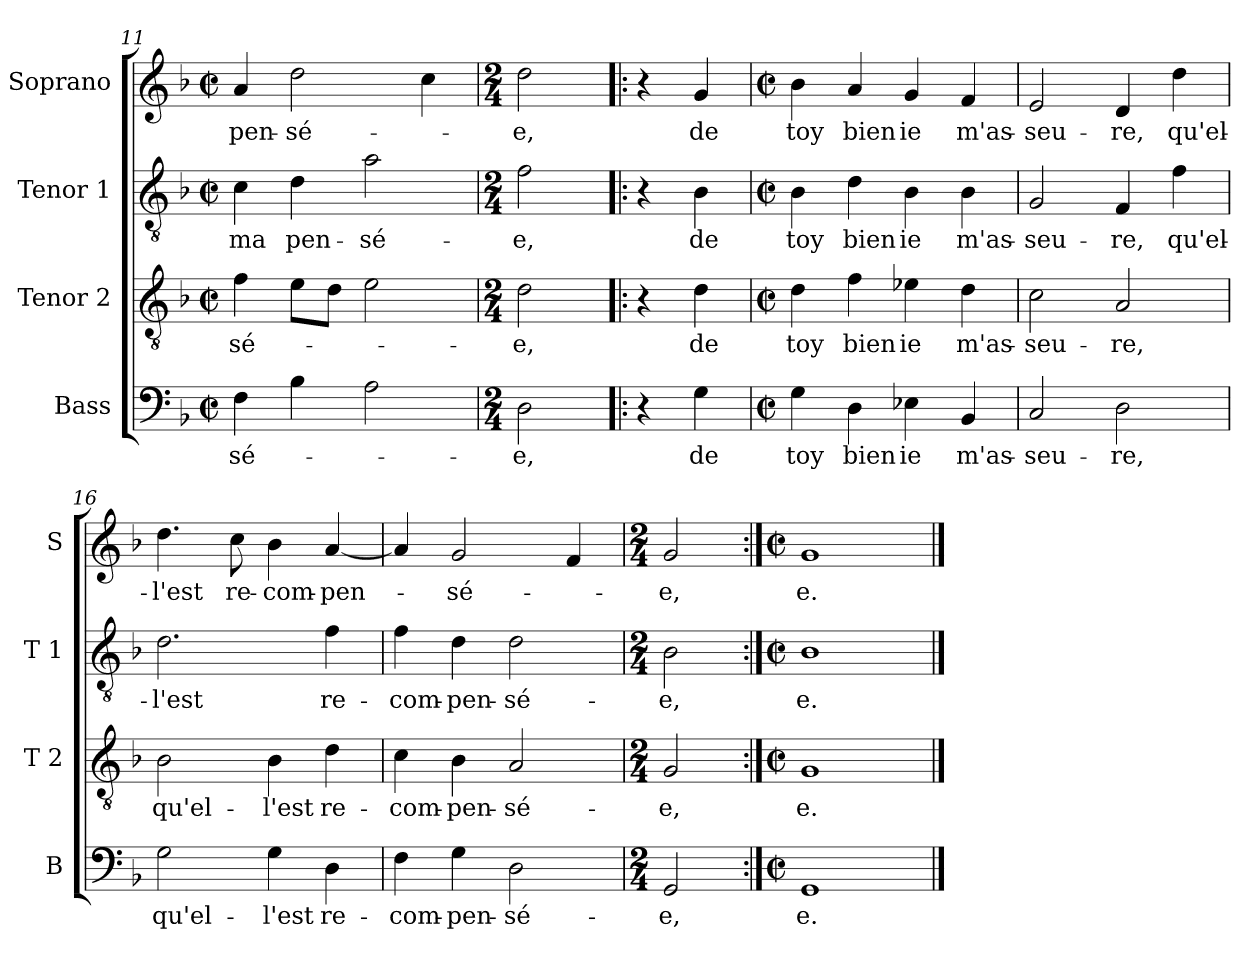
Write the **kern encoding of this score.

**kern	**text	**kern	**text	**kern	**text	**kern	**text
*part4	*part4	*part3	*part3	*part2	*part2	*part1	*part1
*staff4	*staff4	*staff3	*staff3	*staff2	*staff2	*staff1	*staff1
*I"Bass	*	*I"Tenor 2	*	*I"Tenor 1	*	*I"Soprano	*
*I'B	*	*I'T 2	*	*I'T 1	*	*I'S	*
*clefF4	*	*clefGv2	*	*clefGv2	*	*clefG2	*
*k[b-]	*	*k[b-]	*	*k[b-]	*	*k[b-]	*
*F:	*	*F:	*	*F:	*	*F:	*
*M2/2	*	*M2/2	*	*M2/2	*	*M2/2	*
*met(c|)	*	*met(c|)	*	*met(c|)	*	*met(c|)	*
=11	=11	=11	=11	=11	=11	=11	=11
!	!LO:LY:b	!	!LO:LY:b	!	!LO:LY:b	!	!LO:LY:b
4F\	-sé-	4f\	-sé-	4c\	ma	4a/	pen-
!	!	!	!	!	!LO:LY:b	!	!LO:LY:b
4B-\	.	8e\L	.	4d\	pen-	2dd\	-sé-
.	.	8d\J	.	.	.	.	.
!	!	!	!	!	!LO:LY:b	!	!
2A\	.	2e\	.	2a\	-sé-	.	.
.	.	.	.	.	.	4cc\	.
=12	=12	=12	=12	=12	=12	=12	=12
*M2/4	*	*M2/4	*	*M2/4	*	*M2/4	*
!	!LO:LY:b	!	!LO:LY:b	!	!LO:LY:b	!	!LO:LY:b
2D\	-e,	2d\	-e,	2f\	-e,	2dd\	-e,
=13!|:	=13!|:	=13!|:	=13!|:	=13!|:	=13!|:	=13!|:	=13!|:
4r	.	4r	.	4r	.	4r	.
!	!LO:LY:b	!	!LO:LY:b	!	!LO:LY:b	!	!LO:LY:b
4G\	de	4d\	de	4B-\	de	4g/	de
=14	=14	=14	=14	=14	=14	=14	=14
*M2/2	*	*M2/2	*	*M2/2	*	*M2/2	*
*met(c|)	*	*met(c|)	*	*met(c|)	*	*met(c|)	*
!	!LO:LY:b	!	!LO:LY:b	!	!LO:LY:b	!	!LO:LY:b
4G\	toy	4d\	toy	4B-\	toy	4b-\	toy
!	!LO:LY:b	!	!LO:LY:b	!	!LO:LY:b	!	!LO:LY:b
4D\	bien	4f\	bien	4d\	bien	4a/	bien
!	!LO:LY:b	!	!LO:LY:b	!	!LO:LY:b	!	!LO:LY:b
4E-X\	ie	4e-X\	ie	4B-\	ie	4g/	ie
!	!LO:LY:b	!	!LO:LY:b	!	!LO:LY:b	!	!LO:LY:b
4BB-/	m'as-	4d\	m'as-	4B-\	m'as-	4f/	m'as-
!!LO:LB:g=z
=15	=15	=15	=15	=15	=15	=15	=15
!	!LO:LY:b	!	!LO:LY:b	!	!LO:LY:b	!	!LO:LY:b
2C/	-seu-	2c\	-seu-	2G/	-seu-	2e/	-seu-
!	!LO:LY:b	!	!LO:LY:b	!	!LO:LY:b	!	!LO:LY:b
2D\	-re,	2A/	-re,	4F/	-re,	4d/	-re,
!	!	!	!	!	!LO:LY:b	!	!LO:LY:b
.	.	.	.	4f\	qu'el-	4dd\	qu'el-
=16	=16	=16	=16	=16	=16	=16	=16
!	!LO:LY:b	!	!LO:LY:b	!	!LO:LY:b	!	!LO:LY:b
2G\	qu'el-	2B-\	qu'el-	2.d\	-l'est	4.dd\	-l'est
!	!	!	!	!	!	!	!LO:LY:b
.	.	.	.	.	.	8cc\	re-
!	!LO:LY:b	!	!LO:LY:b	!	!	!	!LO:LY:b
4G\	-l'est	4B-\	-l'est	.	.	4b-\	-com-
!	!LO:LY:b	!	!LO:LY:b	!	!LO:LY:b	!	!LO:LY:b
4D\	re-	4d\	re-	4f\	re-	[4a/	-pen-
=17	=17	=17	=17	=17	=17	=17	=17
!	!LO:LY:b	!	!LO:LY:b	!	!LO:LY:b	!	!
4F\	-com-	4c\	-com-	4f\	-com-	4a/]	.
!	!LO:LY:b	!	!LO:LY:b	!	!LO:LY:b	!	!LO:LY:b
4G\	-pen-	4B-\	-pen-	4d\	-pen-	2g/	-sé-
!	!LO:LY:b	!	!LO:LY:b	!	!LO:LY:b	!	!
2D\	-sé-	2A/	-sé-	2d\	-sé-	.	.
.	.	.	.	.	.	4f/	.
=18	=18	=18	=18	=18	=18	=18	=18
*M2/4	*	*M2/4	*	*M2/4	*	*M2/4	*
!	!LO:LY:b	!	!LO:LY:b	!	!LO:LY:b	!	!LO:LY:b
2GG/	-e,	2G/	-e,	2B-\	-e,	2g/	-e,
=19:|!	=19:|!	=19:|!	=19:|!	=19:|!	=19:|!	=19:|!	=19:|!
*M2/2	*	*M2/2	*	*M2/2	*	*M2/2	*
*met(c|)	*	*met(c|)	*	*met(c|)	*	*met(c|)	*
!	!LO:LY:b	!	!LO:LY:b	!	!LO:LY:b	!	!LO:LY:b
1GG	e.	1G	e.	1B-	e.	1g	e.
==	==	==	==	==	==	==	==
*-	*-	*-	*-	*-	*-	*-	*-
